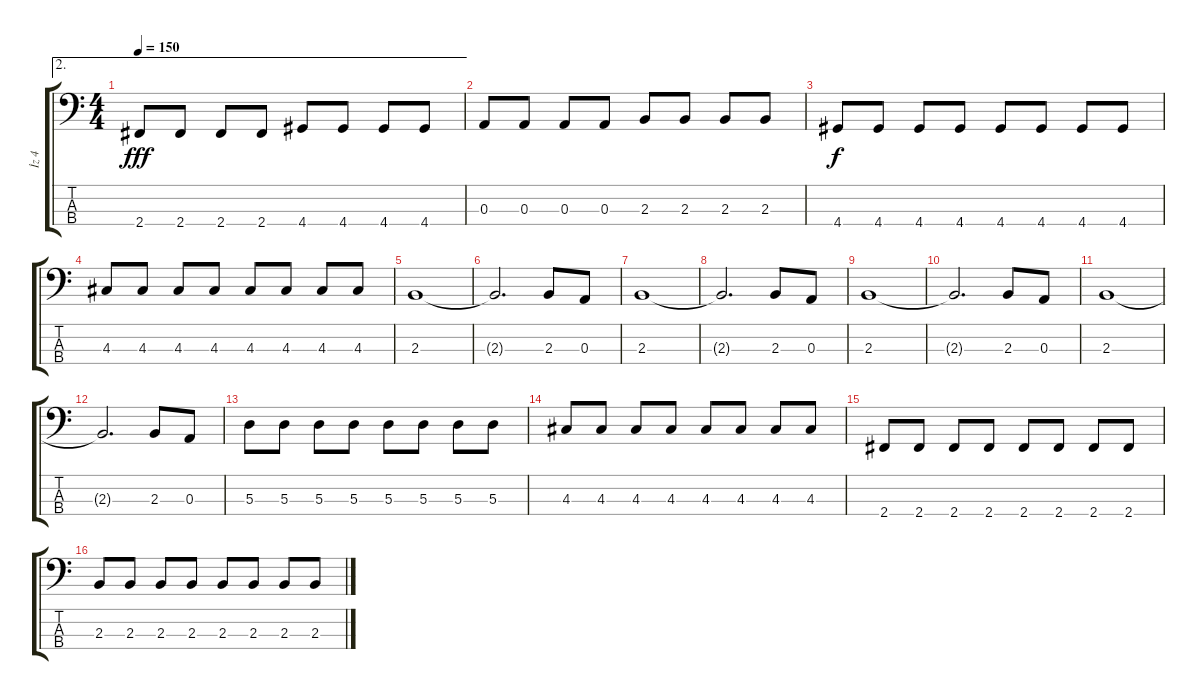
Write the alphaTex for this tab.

\track ("İz 4" "İz 4") {instrument electricbassfinger}
\staff {score tabs}
\tuning (G2 D2 A1 E1) {hide}
\ae 2
\ts (4 4)
\tempo 150
\clef f4
\ks c
2.4.8{dy fff} 2.4.8 2.4.8 2.4.8 4.4.8 4.4.8 4.4.8 4.4.8 |
0.3.8 0.3.8 0.3.8 0.3.8 2.3.8 2.3.8 2.3.8 2.3.8 |
4.4.8{dy f} 4.4.8 4.4.8 4.4.8 4.4.8 4.4.8 4.4.8 4.4.8 |
4.3.8 4.3.8 4.3.8 4.3.8 4.3.8 4.3.8 4.3.8 4.3.8 |
2.3.1 |
2.3{t}.2{d} 2.3.8 0.3.8 |
2.3.1 |
2.3{t}.2{d} 2.3.8 0.3.8 |
2.3.1 |
2.3{t}.2{d} 2.3.8 0.3.8 |
2.3.1 |
2.3{t}.2{d} 2.3.8 0.3.8 |
5.3.8 5.3.8 5.3.8 5.3.8 5.3.8 5.3.8 5.3.8 5.3.8 |
4.3.8 4.3.8 4.3.8 4.3.8 4.3.8 4.3.8 4.3.8 4.3.8 |
2.4.8 2.4.8 2.4.8 2.4.8 2.4.8 2.4.8 2.4.8 2.4.8 |
2.3.8 2.3.8 2.3.8 2.3.8 2.3.8 2.3.8 2.3.8 2.3.8
